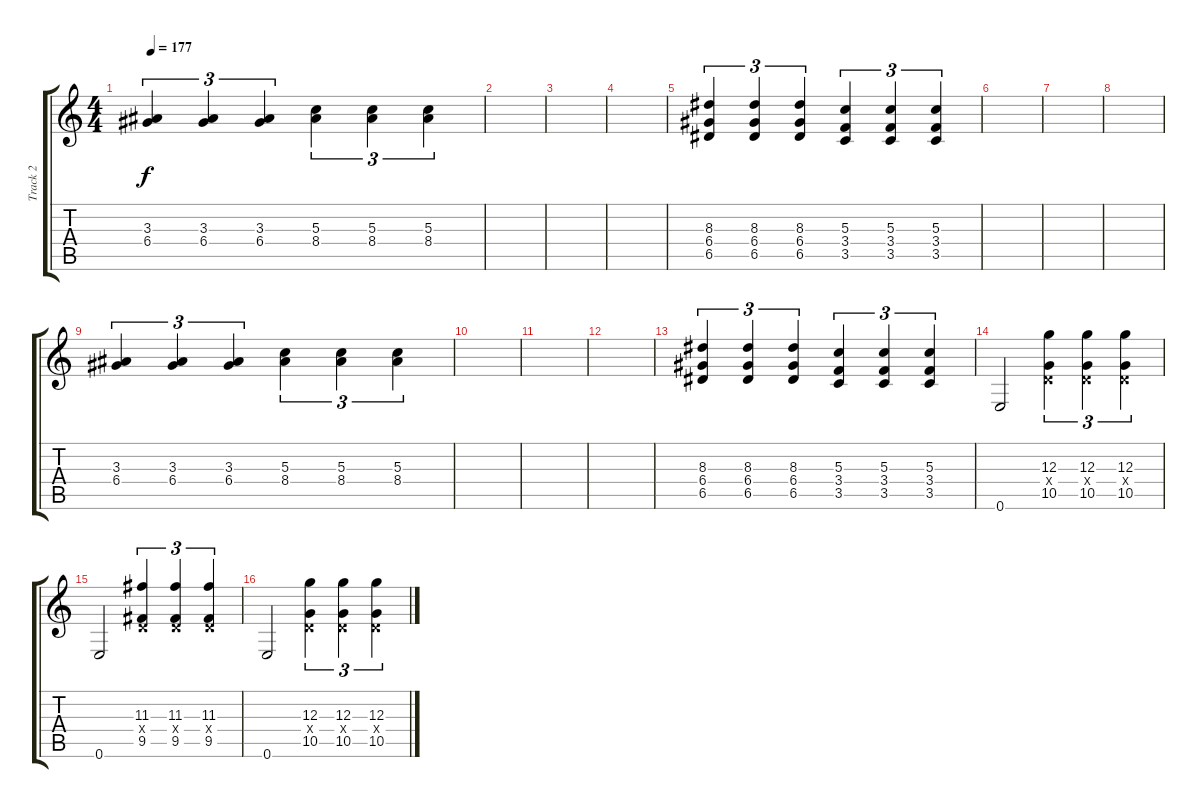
\track ("Track 2" "Track 2") {instrument electricguitarjazz}
\staff {score tabs}
\tuning (E4 B3 G3 D3 A2 E2) {hide}
\ts (4 4)
\tempo 177
\clef g2
\ks c
(3.3 6.4).4{tu (3 2) dy f} (3.3 6.4).4{tu (3 2)} (3.3 6.4).4{tu (3 2)} (5.3 8.4).4{tu (3 2)} (5.3 8.4).4{tu (3 2)} (5.3 8.4).4{tu (3 2)} |
|
|
|
(8.3 6.4 6.5).4{tu (3 2)} (8.3 6.4 6.5).4{tu (3 2)} (8.3 6.4 6.5).4{tu (3 2)} (5.3 3.4 3.5).4{tu (3 2)} (5.3 3.4 3.5).4{tu (3 2)} (5.3 3.4 3.5).4{tu (3 2)} |
|
|
|
(3.3 6.4).4{tu (3 2)} (3.3 6.4).4{tu (3 2)} (3.3 6.4).4{tu (3 2)} (5.3 8.4).4{tu (3 2)} (5.3 8.4).4{tu (3 2)} (5.3 8.4).4{tu (3 2)} |
|
|
|
(8.3 6.4 6.5).4{tu (3 2)} (8.3 6.4 6.5).4{tu (3 2)} (8.3 6.4 6.5).4{tu (3 2)} (5.3 3.4 3.5).4{tu (3 2)} (5.3 3.4 3.5).4{tu (3 2)} (5.3 3.4 3.5).4{tu (3 2)} |
0.6.2 (12.3 0.4{x} 10.5).4{tu (3 2)} (12.3 0.4{x} 10.5).4{tu (3 2)} (12.3 0.4{x} 10.5).4{tu (3 2)} |
0.6.2 (11.3 0.4{x} 9.5).4{tu (3 2)} (11.3 0.4{x} 9.5).4{tu (3 2)} (11.3 0.4{x} 9.5).4{tu (3 2)} |
0.6.2 (12.3 0.4{x} 10.5).4{tu (3 2)} (12.3 0.4{x} 10.5).4{tu (3 2)} (12.3 0.4{x} 10.5).4{tu (3 2)}
